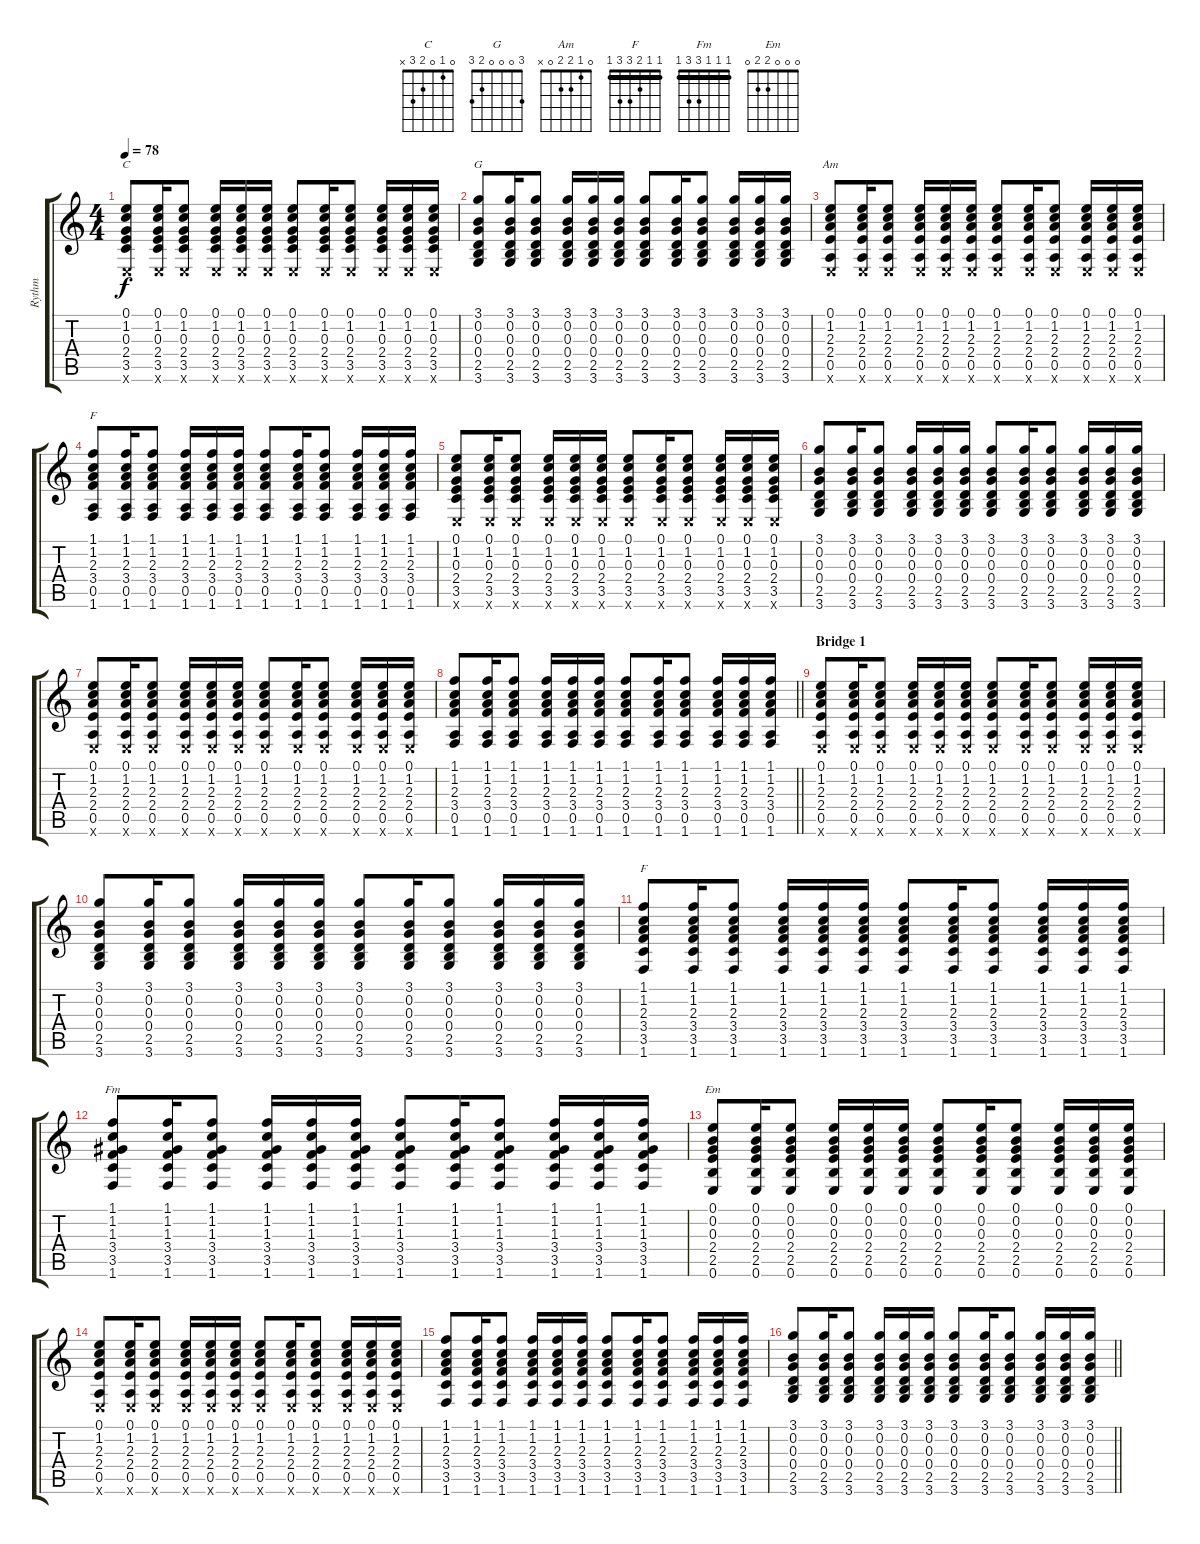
\track ("Rythm" "Rythm") {instrument acousticguitarsteel}
\staff {score tabs}
\tuning (E4 B3 G3 D3 A2 E2) {hide}
\chord ("C" 0 1 0 2 3 x)
\chord ("G" 3 0 0 0 2 3)
\chord ("Am" 0 1 2 2 0 x)
\chord ("F" 1 1 2 3 0 1) {barre 1}
\chord ("F" 1 1 2 3 3 1) {barre 1}
\chord ("Fm" 1 1 1 3 3 1) {barre 1}
\chord ("Em" 0 0 0 2 2 0)
\ts (4 4)
\tempo 78
\clef g2
\ks c
(0.1 1.2 0.3 2.4 3.5 0.6{x}).8{ch "C" dy f} (0.1 1.2 0.3 2.4 3.5 0.6{x}).16 (0.1 1.2 0.3 2.4 3.5 0.6{x}).8 (0.1 1.2 0.3 2.4 3.5 0.6{x}).16 (0.1 1.2 0.3 2.4 3.5 0.6{x}).16 (0.1 1.2 0.3 2.4 3.5 0.6{x}).16 (0.1 1.2 0.3 2.4 3.5 0.6{x}).8 (0.1 1.2 0.3 2.4 3.5 0.6{x}).16 (0.1 1.2 0.3 2.4 3.5 0.6{x}).8 (0.1 1.2 0.3 2.4 3.5 0.6{x}).16 (0.1 1.2 0.3 2.4 3.5 0.6{x}).16 (0.1 1.2 0.3 2.4 3.5 0.6{x}).16 |
(3.1 0.2 0.3 0.4 2.5 3.6).8{ch "G"} (3.1 0.2 0.3 0.4 2.5 3.6).16 (3.1 0.2 0.3 0.4 2.5 3.6).8 (3.1 0.2 0.3 0.4 2.5 3.6).16 (3.1 0.2 0.3 0.4 2.5 3.6).16 (3.1 0.2 0.3 0.4 2.5 3.6).16 (3.1 0.2 0.3 0.4 2.5 3.6).8 (3.1 0.2 0.3 0.4 2.5 3.6).16 (3.1 0.2 0.3 0.4 2.5 3.6).8 (3.1 0.2 0.3 0.4 2.5 3.6).16 (3.1 0.2 0.3 0.4 2.5 3.6).16 (3.1 0.2 0.3 0.4 2.5 3.6).16 |
(0.1 1.2 2.3 2.4 0.5 0.6{x}).8{ch "Am"} (0.1 1.2 2.3 2.4 0.5 0.6{x}).16 (0.1 1.2 2.3 2.4 0.5 0.6{x}).8 (0.1 1.2 2.3 2.4 0.5 0.6{x}).16 (0.1 1.2 2.3 2.4 0.5 0.6{x}).16 (0.1 1.2 2.3 2.4 0.5 0.6{x}).16 (0.1 1.2 2.3 2.4 0.5 0.6{x}).8 (0.1 1.2 2.3 2.4 0.5 0.6{x}).16 (0.1 1.2 2.3 2.4 0.5 0.6{x}).8 (0.1 1.2 2.3 2.4 0.5 0.6{x}).16 (0.1 1.2 2.3 2.4 0.5 0.6{x}).16 (0.1 1.2 2.3 2.4 0.5 0.6{x}).16 |
(1.1 1.2 2.3 3.4 0.5 1.6).8{ch "F"} (1.1 1.2 2.3 3.4 0.5 1.6).16 (1.1 1.2 2.3 3.4 0.5 1.6).8 (1.1 1.2 2.3 3.4 0.5 1.6).16 (1.1 1.2 2.3 3.4 0.5 1.6).16 (1.1 1.2 2.3 3.4 0.5 1.6).16 (1.1 1.2 2.3 3.4 0.5 1.6).8 (1.1 1.2 2.3 3.4 0.5 1.6).16 (1.1 1.2 2.3 3.4 0.5 1.6).8 (1.1 1.2 2.3 3.4 0.5 1.6).16 (1.1 1.2 2.3 3.4 0.5 1.6).16 (1.1 1.2 2.3 3.4 0.5 1.6).16 |
(0.1 1.2 0.3 2.4 3.5 0.6{x}).8 (0.1 1.2 0.3 2.4 3.5 0.6{x}).16 (0.1 1.2 0.3 2.4 3.5 0.6{x}).8 (0.1 1.2 0.3 2.4 3.5 0.6{x}).16 (0.1 1.2 0.3 2.4 3.5 0.6{x}).16 (0.1 1.2 0.3 2.4 3.5 0.6{x}).16 (0.1 1.2 0.3 2.4 3.5 0.6{x}).8 (0.1 1.2 0.3 2.4 3.5 0.6{x}).16 (0.1 1.2 0.3 2.4 3.5 0.6{x}).8 (0.1 1.2 0.3 2.4 3.5 0.6{x}).16 (0.1 1.2 0.3 2.4 3.5 0.6{x}).16 (0.1 1.2 0.3 2.4 3.5 0.6{x}).16 |
(3.1 0.2 0.3 0.4 2.5 3.6).8 (3.1 0.2 0.3 0.4 2.5 3.6).16 (3.1 0.2 0.3 0.4 2.5 3.6).8 (3.1 0.2 0.3 0.4 2.5 3.6).16 (3.1 0.2 0.3 0.4 2.5 3.6).16 (3.1 0.2 0.3 0.4 2.5 3.6).16 (3.1 0.2 0.3 0.4 2.5 3.6).8 (3.1 0.2 0.3 0.4 2.5 3.6).16 (3.1 0.2 0.3 0.4 2.5 3.6).8 (3.1 0.2 0.3 0.4 2.5 3.6).16 (3.1 0.2 0.3 0.4 2.5 3.6).16 (3.1 0.2 0.3 0.4 2.5 3.6).16 |
(0.1 1.2 2.3 2.4 0.5 0.6{x}).8 (0.1 1.2 2.3 2.4 0.5 0.6{x}).16 (0.1 1.2 2.3 2.4 0.5 0.6{x}).8 (0.1 1.2 2.3 2.4 0.5 0.6{x}).16 (0.1 1.2 2.3 2.4 0.5 0.6{x}).16 (0.1 1.2 2.3 2.4 0.5 0.6{x}).16 (0.1 1.2 2.3 2.4 0.5 0.6{x}).8 (0.1 1.2 2.3 2.4 0.5 0.6{x}).16 (0.1 1.2 2.3 2.4 0.5 0.6{x}).8 (0.1 1.2 2.3 2.4 0.5 0.6{x}).16 (0.1 1.2 2.3 2.4 0.5 0.6{x}).16 (0.1 1.2 2.3 2.4 0.5 0.6{x}).16 |
\barLineRight lightlight
(1.1 1.2 2.3 3.4 0.5 1.6).8 (1.1 1.2 2.3 3.4 0.5 1.6).16 (1.1 1.2 2.3 3.4 0.5 1.6).8 (1.1 1.2 2.3 3.4 0.5 1.6).16 (1.1 1.2 2.3 3.4 0.5 1.6).16 (1.1 1.2 2.3 3.4 0.5 1.6).16 (1.1 1.2 2.3 3.4 0.5 1.6).8 (1.1 1.2 2.3 3.4 0.5 1.6).16 (1.1 1.2 2.3 3.4 0.5 1.6).8 (1.1 1.2 2.3 3.4 0.5 1.6).16 (1.1 1.2 2.3 3.4 0.5 1.6).16 (1.1 1.2 2.3 3.4 0.5 1.6).16 |
\section ("" "Bridge 1")
(0.1 1.2 2.3 2.4 0.5 0.6{x}).8 (0.1 1.2 2.3 2.4 0.5 0.6{x}).16 (0.1 1.2 2.3 2.4 0.5 0.6{x}).8 (0.1 1.2 2.3 2.4 0.5 0.6{x}).16 (0.1 1.2 2.3 2.4 0.5 0.6{x}).16 (0.1 1.2 2.3 2.4 0.5 0.6{x}).16 (0.1 1.2 2.3 2.4 0.5 0.6{x}).8 (0.1 1.2 2.3 2.4 0.5 0.6{x}).16 (0.1 1.2 2.3 2.4 0.5 0.6{x}).8 (0.1 1.2 2.3 2.4 0.5 0.6{x}).16 (0.1 1.2 2.3 2.4 0.5 0.6{x}).16 (0.1 1.2 2.3 2.4 0.5 0.6{x}).16 |
(3.1 0.2 0.3 0.4 2.5 3.6).8 (3.1 0.2 0.3 0.4 2.5 3.6).16 (3.1 0.2 0.3 0.4 2.5 3.6).8 (3.1 0.2 0.3 0.4 2.5 3.6).16 (3.1 0.2 0.3 0.4 2.5 3.6).16 (3.1 0.2 0.3 0.4 2.5 3.6).16 (3.1 0.2 0.3 0.4 2.5 3.6).8 (3.1 0.2 0.3 0.4 2.5 3.6).16 (3.1 0.2 0.3 0.4 2.5 3.6).8 (3.1 0.2 0.3 0.4 2.5 3.6).16 (3.1 0.2 0.3 0.4 2.5 3.6).16 (3.1 0.2 0.3 0.4 2.5 3.6).16 |
(1.1 1.2 2.3 3.4 3.5 1.6).8{ch "F"} (1.1 1.2 2.3 3.4 3.5 1.6).16 (1.1 1.2 2.3 3.4 3.5 1.6).8 (1.1 1.2 2.3 3.4 3.5 1.6).16 (1.1 1.2 2.3 3.4 3.5 1.6).16 (1.1 1.2 2.3 3.4 3.5 1.6).16 (1.1 1.2 2.3 3.4 3.5 1.6).8 (1.1 1.2 2.3 3.4 3.5 1.6).16 (1.1 1.2 2.3 3.4 3.5 1.6).8 (1.1 1.2 2.3 3.4 3.5 1.6).16 (1.1 1.2 2.3 3.4 3.5 1.6).16 (1.1 1.2 2.3 3.4 3.5 1.6).16 |
(1.1 1.2 1.3 3.4 3.5 1.6).8{ch "Fm"} (1.1 1.2 1.3 3.4 3.5 1.6).16 (1.1 1.2 1.3 3.4 3.5 1.6).8 (1.1 1.2 1.3 3.4 3.5 1.6).16 (1.1 1.2 1.3 3.4 3.5 1.6).16 (1.1 1.2 1.3 3.4 3.5 1.6).16 (1.1 1.2 1.3 3.4 3.5 1.6).8 (1.1 1.2 1.3 3.4 3.5 1.6).16 (1.1 1.2 1.3 3.4 3.5 1.6).8 (1.1 1.2 1.3 3.4 3.5 1.6).16 (1.1 1.2 1.3 3.4 3.5 1.6).16 (1.1 1.2 1.3 3.4 3.5 1.6).16 |
(0.1 0.2 0.3 2.4 2.5 0.6).8{ch "Em"} (0.1 0.2 0.3 2.4 2.5 0.6).16 (0.1 0.2 0.3 2.4 2.5 0.6).8 (0.1 0.2 0.3 2.4 2.5 0.6).16 (0.1 0.2 0.3 2.4 2.5 0.6).16 (0.1 0.2 0.3 2.4 2.5 0.6).16 (0.1 0.2 0.3 2.4 2.5 0.6).8 (0.1 0.2 0.3 2.4 2.5 0.6).16 (0.1 0.2 0.3 2.4 2.5 0.6).8 (0.1 0.2 0.3 2.4 2.5 0.6).16 (0.1 0.2 0.3 2.4 2.5 0.6).16 (0.1 0.2 0.3 2.4 2.5 0.6).16 |
(0.1 1.2 2.3 2.4 0.5 0.6{x}).8 (0.1 1.2 2.3 2.4 0.5 0.6{x}).16 (0.1 1.2 2.3 2.4 0.5 0.6{x}).8 (0.1 1.2 2.3 2.4 0.5 0.6{x}).16 (0.1 1.2 2.3 2.4 0.5 0.6{x}).16 (0.1 1.2 2.3 2.4 0.5 0.6{x}).16 (0.1 1.2 2.3 2.4 0.5 0.6{x}).8 (0.1 1.2 2.3 2.4 0.5 0.6{x}).16 (0.1 1.2 2.3 2.4 0.5 0.6{x}).8 (0.1 1.2 2.3 2.4 0.5 0.6{x}).16 (0.1 1.2 2.3 2.4 0.5 0.6{x}).16 (0.1 1.2 2.3 2.4 0.5 0.6{x}).16 |
(1.1 1.2 2.3 3.4 3.5 1.6).8 (1.1 1.2 2.3 3.4 3.5 1.6).16 (1.1 1.2 2.3 3.4 3.5 1.6).8 (1.1 1.2 2.3 3.4 3.5 1.6).16 (1.1 1.2 2.3 3.4 3.5 1.6).16 (1.1 1.2 2.3 3.4 3.5 1.6).16 (1.1 1.2 2.3 3.4 3.5 1.6).8 (1.1 1.2 2.3 3.4 3.5 1.6).16 (1.1 1.2 2.3 3.4 3.5 1.6).8 (1.1 1.2 2.3 3.4 3.5 1.6).16 (1.1 1.2 2.3 3.4 3.5 1.6).16 (1.1 1.2 2.3 3.4 3.5 1.6).16 |
\barLineRight lightlight
(3.1 0.2 0.3 0.4 2.5 3.6).8 (3.1 0.2 0.3 0.4 2.5 3.6).16 (3.1 0.2 0.3 0.4 2.5 3.6).8 (3.1 0.2 0.3 0.4 2.5 3.6).16 (3.1 0.2 0.3 0.4 2.5 3.6).16 (3.1 0.2 0.3 0.4 2.5 3.6).16 (3.1 0.2 0.3 0.4 2.5 3.6).8 (3.1 0.2 0.3 0.4 2.5 3.6).16 (3.1 0.2 0.3 0.4 2.5 3.6).8 (3.1 0.2 0.3 0.4 2.5 3.6).16 (3.1 0.2 0.3 0.4 2.5 3.6).16 (3.1 0.2 0.3 0.4 2.5 3.6).16
